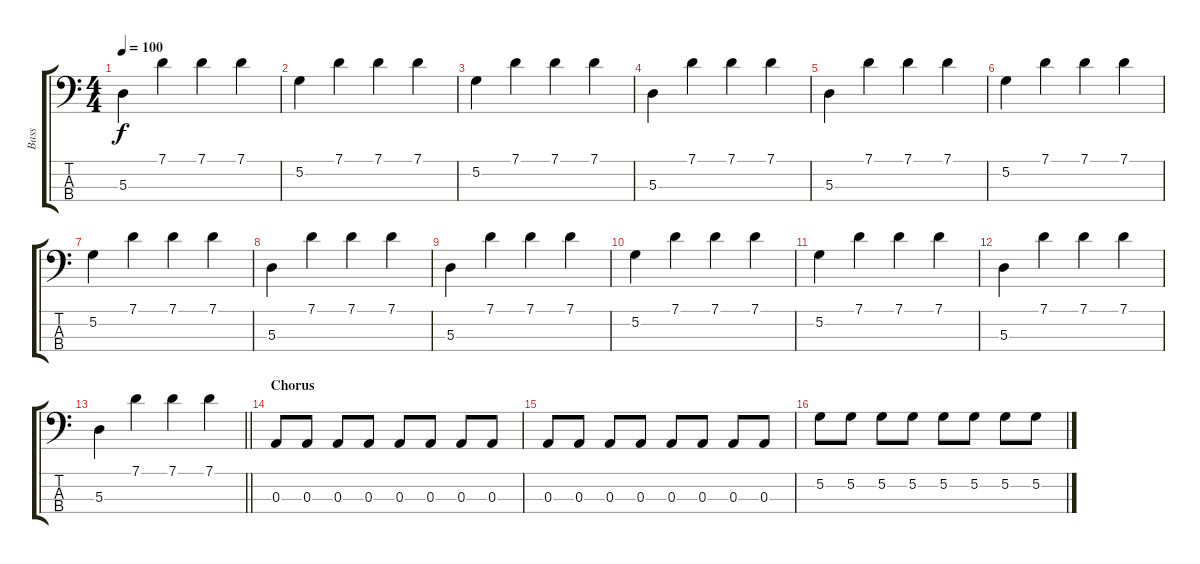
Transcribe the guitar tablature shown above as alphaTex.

\track ("Bass" "Bass") {instrument electricbassfinger}
\staff {score tabs}
\tuning (G2 D2 A1 E1) {hide}
\ts (4 4)
\tempo 100
\clef f4
\ks c
5.3.4{dy f} 7.1.4 7.1.4 7.1.4 |
5.2.4 7.1.4 7.1.4 7.1.4 |
5.2.4 7.1.4 7.1.4 7.1.4 |
5.3.4 7.1.4 7.1.4 7.1.4 |
5.3.4 7.1.4 7.1.4 7.1.4 |
5.2.4 7.1.4 7.1.4 7.1.4 |
5.2.4 7.1.4 7.1.4 7.1.4 |
5.3.4 7.1.4 7.1.4 7.1.4 |
5.3.4 7.1.4 7.1.4 7.1.4 |
5.2.4 7.1.4 7.1.4 7.1.4 |
5.2.4 7.1.4 7.1.4 7.1.4 |
5.3.4 7.1.4 7.1.4 7.1.4 |
\barLineRight lightlight
5.3.4 7.1.4 7.1.4 7.1.4 |
\section ("" "Chorus")
0.3.8 0.3.8 0.3.8 0.3.8 0.3.8 0.3.8 0.3.8 0.3.8 |
0.3.8 0.3.8 0.3.8 0.3.8 0.3.8 0.3.8 0.3.8 0.3.8 |
5.2.8 5.2.8 5.2.8 5.2.8 5.2.8 5.2.8 5.2.8 5.2.8
